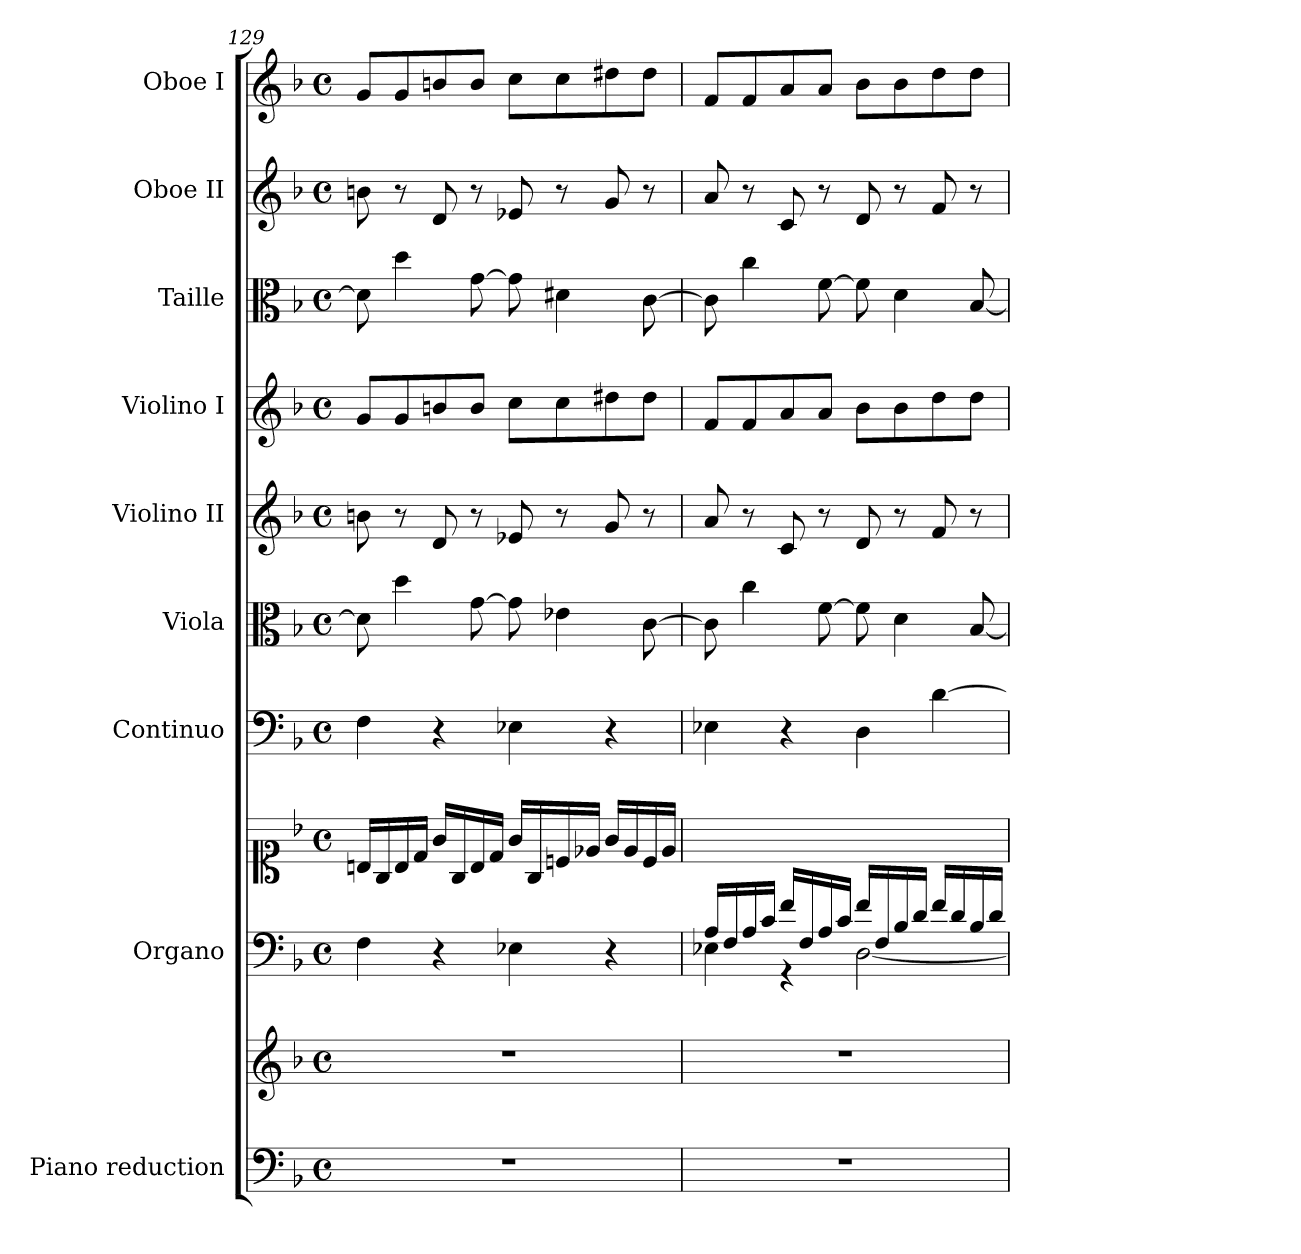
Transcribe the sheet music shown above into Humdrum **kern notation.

**kern	**kern	**kern	**kern	**kern	**kern	**kern	**kern	**kern	**kern	**kern
*part9	*part9	*part8	*part8	*part7	*part6	*part5	*part4	*part3	*part2	*part1
*staff11	*staff10	*staff9	*staff8	*staff7	*staff6	*staff5	*staff4	*staff3	*staff2	*staff1
*I"Piano reduction	*	*I"Organo	*	*I"Continuo	*I"Viola	*I"Violino II	*I"Violino I	*I"Taille	*I"Oboe II	*I"Oboe I
*I'Pno	*	*	*	*	*I'Vla	*I'Vln	*I'Vln	*	*I'Ob	*I'Ob
*clefF4	*clefG2	*clefF4	*clefC1	*clefF4	*clefC3	*clefG2	*clefG2	*clefC3	*clefG2	*clefG2
*k[b-]	*k[b-]	*k[b-]	*k[b-]	*k[b-]	*k[b-]	*k[b-]	*k[b-]	*k[b-]	*k[b-]	*k[b-]
*M4/4	*M4/4	*M4/4	*M4/4	*M4/4	*M4/4	*M4/4	*M4/4	*M4/4	*M4/4	*M4/4
*met(c)	*met(c)	*met(c)	*met(c)	*met(c)	*met(c)	*met(c)	*met(c)	*met(c)	*met(c)	*met(c)
=129	=129	=129	=129	=129	=129	=129	=129	=129	=129	=129
1r	1r	4F\	16Bn/LL	4F\	8d\]	8bn\	8g/L	8d\]	8bn\	8g/L
.	.	.	16G/	.	.	.	.	.	.	.
.	.	.	16B/	.	4dd\	8r	8g/	4dd\	8r	8g/
.	.	.	16d/JJ	.	.	.	.	.	.	.
.	.	4r	16g/LL	4r	.	8d/	8bn/	.	8d/	8bn/
.	.	.	16G/	.	.	.	.	.	.	.
.	.	.	16B/	.	[8g\	8r	8b/J	[8g\	8r	8b/J
.	.	.	16d/JJ	.	.	.	.	.	.	.
.	.	4E-X\	16g/LL	4E-X\	8g\]	8e-X/	8cc\L	8g\]	8e-X/	8cc\L
.	.	.	16G/	.	.	.	.	.	.	.
.	.	.	16cn/	.	4e-X\	8r	8cc\	4d#X\	8r	8cc\
.	.	.	16e-X/JJ	.	.	.	.	.	.	.
.	.	4r	16g/LL	4r	.	8g/	8dd#X\	.	8g/	8dd#X\
.	.	.	16e-/	.	.	.	.	.	.	.
.	.	.	16c/	.	[8c\	8r	8dd#\J	[8c\	8r	8dd#\J
.	.	.	16e-/JJ	.	.	.	.	.	.	.
=130	=130	=130	=130	=130	=130	=130	=130	=130	=130	=130
*	*	*^	*	*	*	*	*	*	*	*
1r	1r	16A/LL	4E-X\	1ryy	4E-X\	8c\]	8a/	8f/L	8c\]	8a/	8f/L
.	.	16F/	.	.	.	.	.	.	.	.	.
.	.	16A/	.	.	.	4cc\	8r	8f/	4cc\	8r	8f/
.	.	16c/JJ	.	.	.	.	.	.	.	.	.
.	.	16f/LL	4r	.	4r	.	8c/	8a/	.	8c/	8a/
.	.	16F/	.	.	.	.	.	.	.	.	.
.	.	16A/	.	.	.	[8f\	8r	8a/J	[8f\	8r	8a/J
.	.	16c/JJ	.	.	.	.	.	.	.	.	.
.	.	16f/LL	[2D\	.	4D\	8f\]	8d/	8b-\L	8f\]	8d/	8b-\L
.	.	16F/	.	.	.	.	.	.	.	.	.
.	.	16B-/	.	.	.	4d\	8r	8b-\	4d\	8r	8b-\
.	.	16d/JJ	.	.	.	.	.	.	.	.	.
.	.	16f/LL	.	.	[4d\	.	8f/	8dd\	.	8f/	8dd\
.	.	16d/	.	.	.	.	.	.	.	.	.
.	.	16B-/	.	.	.	[8B-/	8r	8dd\J	[8B-/	8r	8dd\J
.	.	16d/JJ	.	.	.	.	.	.	.	.	.
*	*	*v	*v	*	*	*	*	*	*	*	*
=	=	=	=	=	=	=	=	=	=	=
*-	*-	*-	*-	*-	*-	*-	*-	*-	*-	*-
